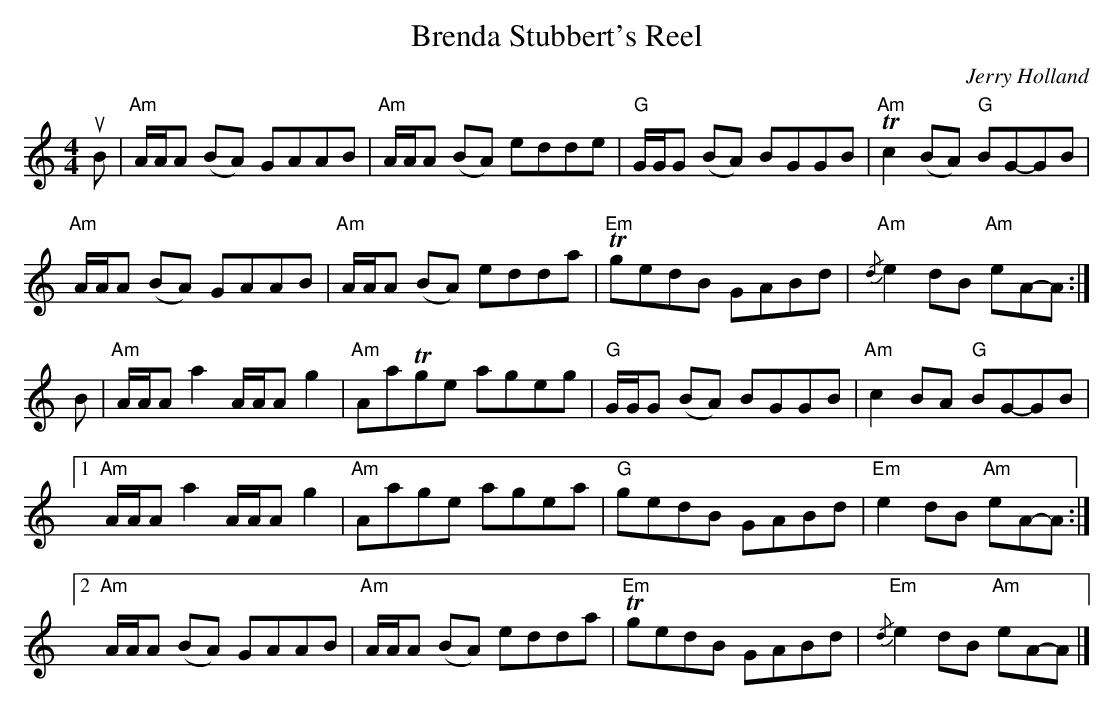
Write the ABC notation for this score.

X:1
T:Brenda Stubbert's Reel
C:Jerry Holland
M:4/4
L:1/8
Q:180
K:Am
uB|\
"Am"A/A/A (BA) GAAB|"Am"A/A/A (BA) edde|"G"G/G/G (BA) BGGB|"Am"Tc2 (BA) "G"BG-GB|
"Am"A/A/A (BA) GAAB|"Am"A/A/A (BA) edda|"Em"TgedB GABd|"Am"{/d}e2 dB "Am"eA-A:|
B|\
"Am"A/A/A a2 A/A/A g2|"Am"AaTge ageg|"G"G/G/G (BA) BGGB|"Am"c2 BA "G"BG-GB|
[1 "Am"A/A/A a2 A/A/A g2|"Am"Aage agea|"G"gedB GABd|"Em"e2 dB "Am"eA-A:|
[2 "Am"A/A/A (BA) GAAB|"Am"A/A/A (BA) edda|"Em"TgedB GABd|"Em"{/d}e2 dB "Am"eA-A|]
